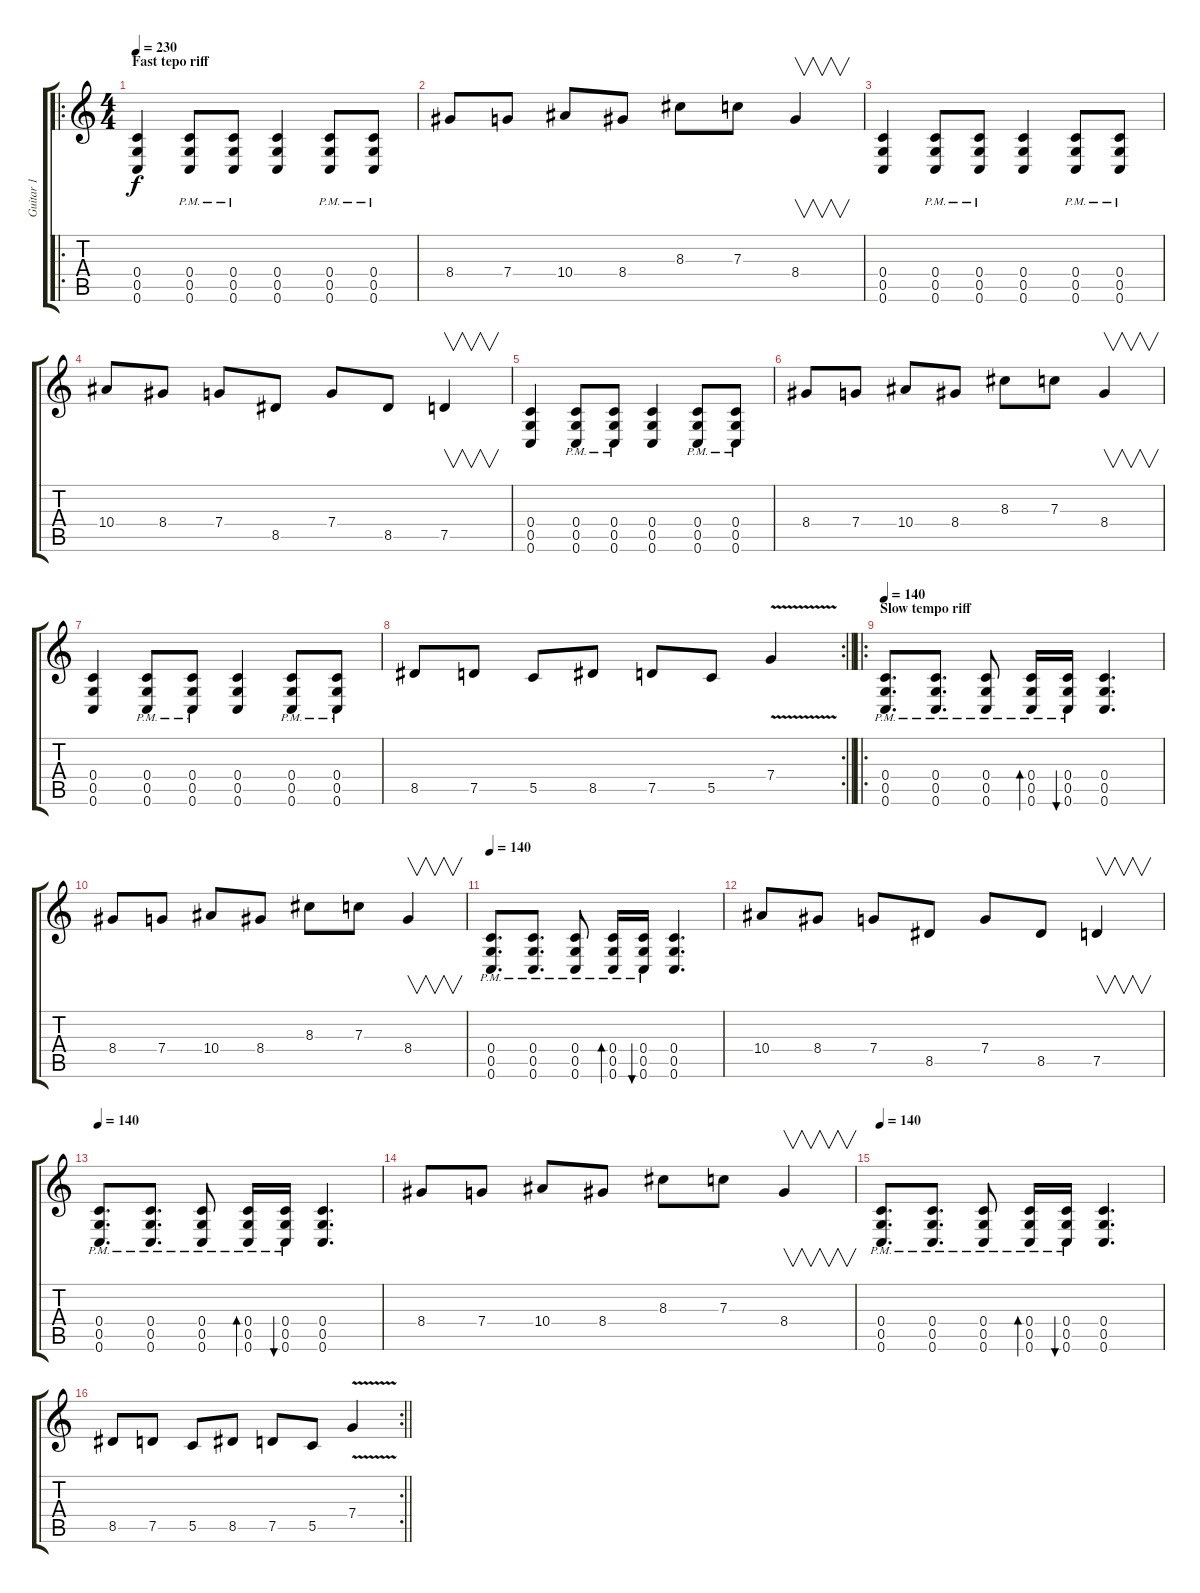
\track ("Guitar 1" "Guitar 1") {instrument distortionguitar}
\staff {score tabs}
\tuning (D4 A3 F3 C3 G2 C2) {hide}
\ro
\ts (4 4)
\section ("" "Fast tepo riff")
\tempo 230
\clef g2
\ks c
(0.4 0.5 0.6).4{dy f} (0.4{pm} 0.5 0.6).8 (0.4{pm} 0.5 0.6).8 (0.4 0.5 0.6).4 (0.4{pm} 0.5 0.6).8 (0.4{pm} 0.5 0.6).8 |
8.4.8 7.4.8 10.4.8 8.4.8 8.3.8 7.3.8 8.4.4{v} |
(0.4 0.5 0.6).4 (0.4{pm} 0.5 0.6).8 (0.4{pm} 0.5 0.6).8 (0.4 0.5 0.6).4 (0.4{pm} 0.5 0.6).8 (0.4{pm} 0.5 0.6).8 |
10.4.8 8.4.8 7.4.8 8.5.8 7.4.8 8.5.8 7.5.4{v} |
(0.4 0.5 0.6).4 (0.4{pm} 0.5 0.6).8 (0.4{pm} 0.5 0.6).8 (0.4 0.5 0.6).4 (0.4{pm} 0.5 0.6).8 (0.4{pm} 0.5 0.6).8 |
8.4.8 7.4.8 10.4.8 8.4.8 8.3.8 7.3.8 8.4.4{v} |
(0.4 0.5 0.6).4 (0.4{pm} 0.5 0.6).8 (0.4{pm} 0.5 0.6).8 (0.4 0.5 0.6).4 (0.4{pm} 0.5 0.6).8 (0.4{pm} 0.5 0.6).8 |
\rc 2
\barLineRight lightlight
8.5.8 7.5.8 5.5.8 8.5.8 7.5.8 5.5.8 7.4{v}.4 |
\ro
\section ("" "Slow tempo riff")
\tempo 140
(0.4{pm} 0.5 0.6).8{d} (0.4{pm} 0.5 0.6).8{d} (0.4{pm} 0.5 0.6).8 (0.4{pm} 0.5 0.6).16{bd 60} (0.4{pm} 0.5 0.6).16{bu 60} (0.4 0.5 0.6).4{d} |
8.4.8 7.4.8 10.4.8 8.4.8 8.3.8 7.3.8 8.4.4{v} |
\tempo 140
(0.4{pm} 0.5 0.6).8{d} (0.4{pm} 0.5 0.6).8{d} (0.4{pm} 0.5 0.6).8 (0.4{pm} 0.5 0.6).16{bd 60} (0.4{pm} 0.5 0.6).16{bu 60} (0.4 0.5 0.6).4{d} |
10.4.8 8.4.8 7.4.8 8.5.8 7.4.8 8.5.8 7.5.4{v} |
\tempo 140
(0.4{pm} 0.5 0.6).8{d} (0.4{pm} 0.5 0.6).8{d} (0.4{pm} 0.5 0.6).8 (0.4{pm} 0.5 0.6).16{bd 60} (0.4{pm} 0.5 0.6).16{bu 60} (0.4 0.5 0.6).4{d} |
8.4.8 7.4.8 10.4.8 8.4.8 8.3.8 7.3.8 8.4.4{v} |
\tempo 140
(0.4{pm} 0.5 0.6).8{d} (0.4{pm} 0.5 0.6).8{d} (0.4{pm} 0.5 0.6).8 (0.4{pm} 0.5 0.6).16{bd 60} (0.4{pm} 0.5 0.6).16{bu 60} (0.4 0.5 0.6).4{d} |
\rc 2
\barLineRight lightlight
8.5.8 7.5.8 5.5.8 8.5.8 7.5.8 5.5.8 7.4{v}.4
